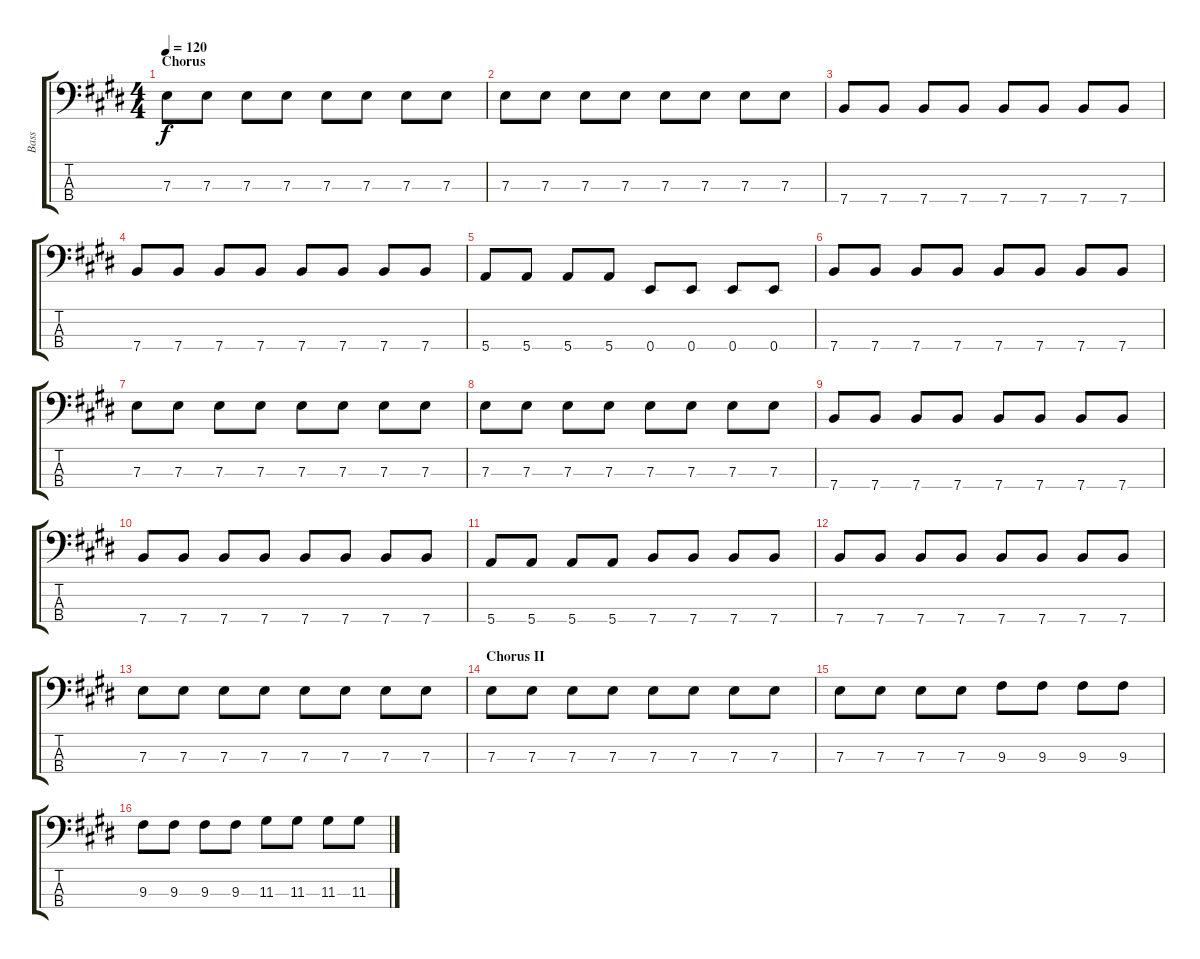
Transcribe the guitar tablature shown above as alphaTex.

\track ("Bass" "Bass") {instrument electricbassfinger}
\staff {score tabs}
\tuning (G2 D2 A1 E1) {hide}
\ts (4 4)
\section ("" "Chorus")
\tempo 120
\clef f4
\ks e
7.3.8{dy f} 7.3.8 7.3.8 7.3.8 7.3.8 7.3.8 7.3.8 7.3.8 |
7.3.8 7.3.8 7.3.8 7.3.8 7.3.8 7.3.8 7.3.8 7.3.8 |
7.4.8 7.4.8 7.4.8 7.4.8 7.4.8 7.4.8 7.4.8 7.4.8 |
7.4.8 7.4.8 7.4.8 7.4.8 7.4.8 7.4.8 7.4.8 7.4.8 |
5.4.8 5.4.8 5.4.8 5.4.8 0.4.8 0.4.8 0.4.8 0.4.8 |
7.4.8 7.4.8 7.4.8 7.4.8 7.4.8 7.4.8 7.4.8 7.4.8 |
7.3.8 7.3.8 7.3.8 7.3.8 7.3.8 7.3.8 7.3.8 7.3.8 |
7.3.8 7.3.8 7.3.8 7.3.8 7.3.8 7.3.8 7.3.8 7.3.8 |
7.4.8 7.4.8 7.4.8 7.4.8 7.4.8 7.4.8 7.4.8 7.4.8 |
7.4.8 7.4.8 7.4.8 7.4.8 7.4.8 7.4.8 7.4.8 7.4.8 |
5.4.8 5.4.8 5.4.8 5.4.8 7.4.8 7.4.8 7.4.8 7.4.8 |
7.4.8 7.4.8 7.4.8 7.4.8 7.4.8 7.4.8 7.4.8 7.4.8 |
7.3.8 7.3.8 7.3.8 7.3.8 7.3.8 7.3.8 7.3.8 7.3.8 |
\section ("" "Chorus II")
7.3.8 7.3.8 7.3.8 7.3.8 7.3.8 7.3.8 7.3.8 7.3.8 |
7.3.8 7.3.8 7.3.8 7.3.8 9.3.8 9.3.8 9.3.8 9.3.8 |
9.3.8 9.3.8 9.3.8 9.3.8 11.3.8 11.3.8 11.3.8 11.3.8
